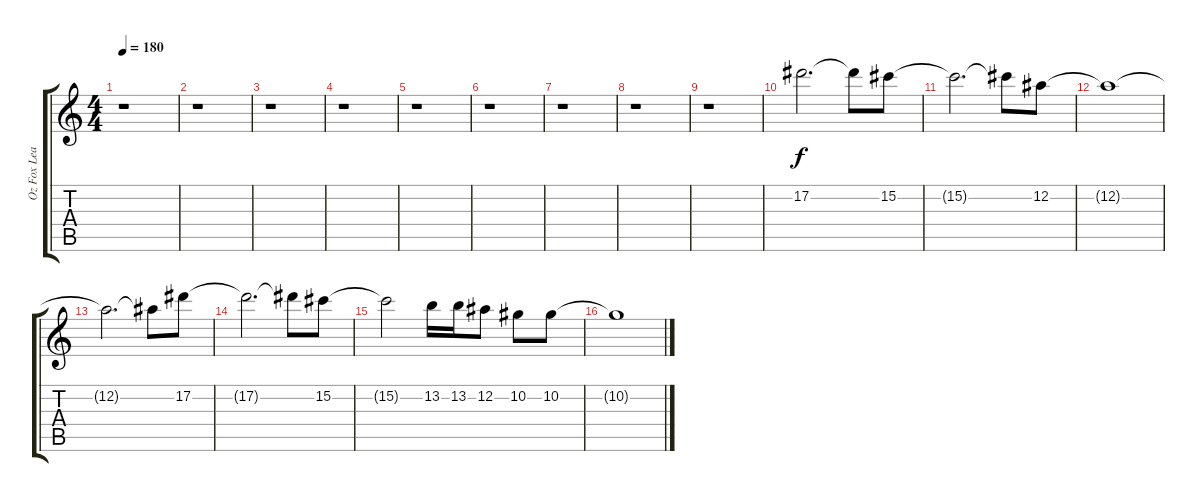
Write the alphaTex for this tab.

\track ("Oz Fox Lead" "Oz Fox Lea") {instrument distortionguitar}
\staff {score tabs}
\tuning (Eb4 Bb3 Gb3 Db3 Ab2 Eb2) {hide}
\ts (4 4)
\tempo 180
\clef g2
\ks c
r.1{dy f} |
r.1 |
r.1 |
r.1 |
r.1 |
r.1 |
r.1 |
r.1 |
r.1 |
17.2.2{d} 17.2{t}.8 15.2.8 |
15.2{t}.2{d} 15.2{t}.8 12.2.8 |
12.2{t}.1 |
12.2{t}.2{d} 12.2{t}.8 17.2.8 |
17.2{t}.2{d} 17.2{t}.8 15.2.8 |
15.2{t}.2 13.2.16 13.2.16 12.2.8 10.2.8 10.2.8 |
10.2{t}.1
